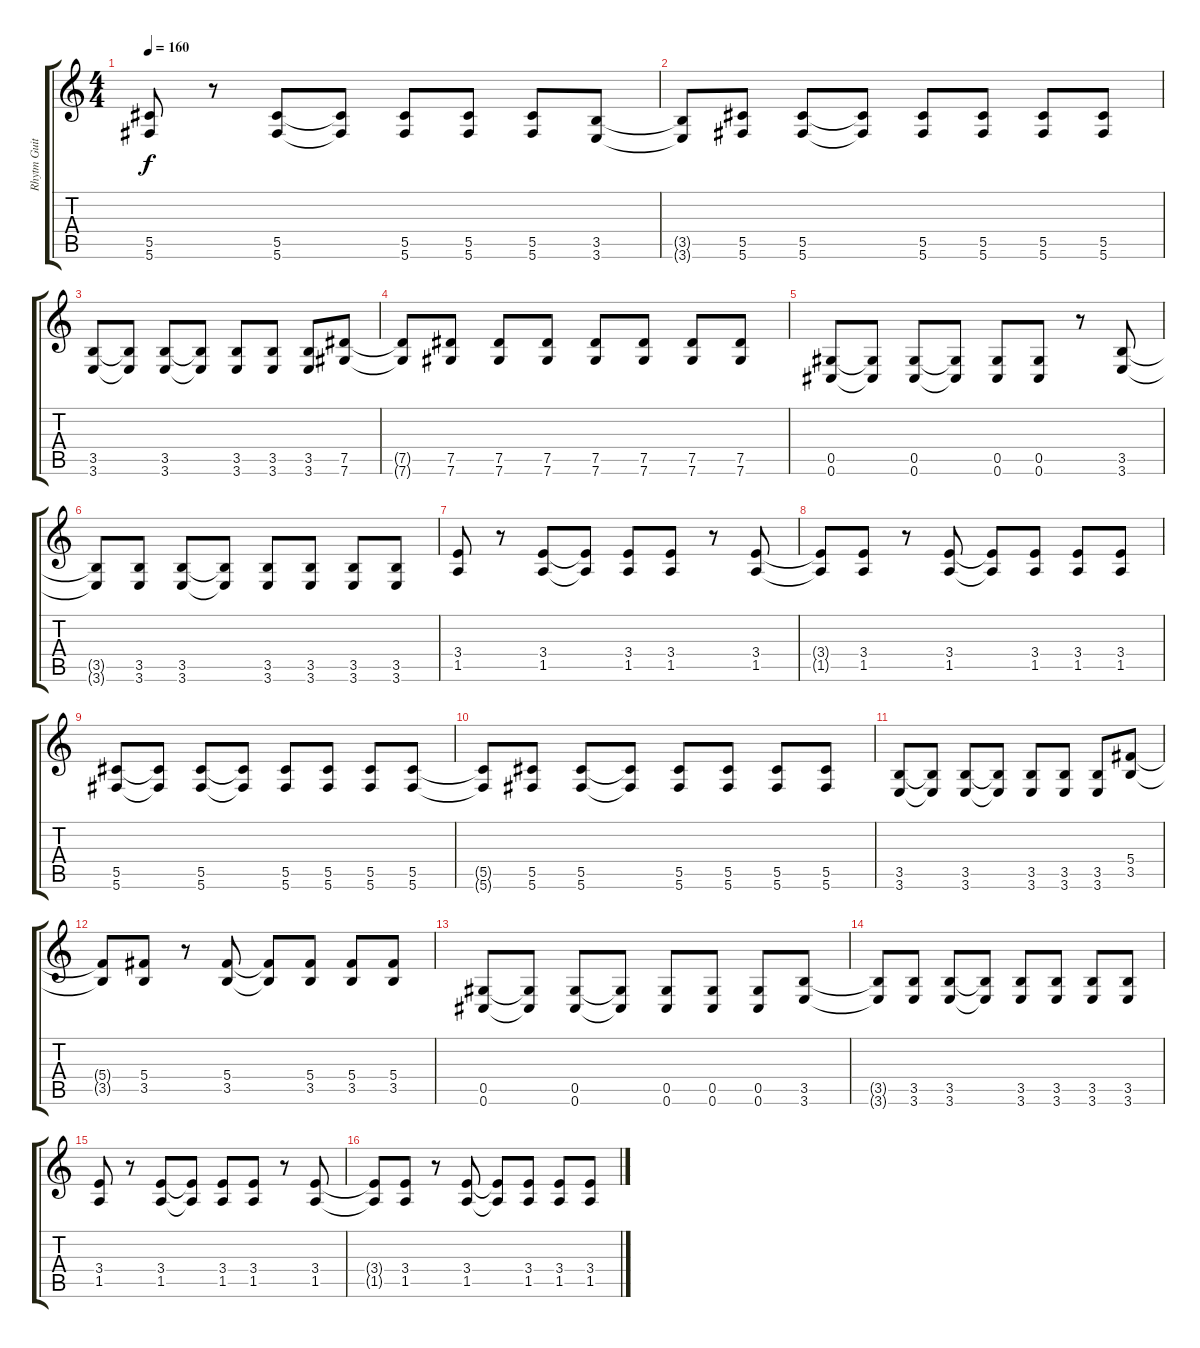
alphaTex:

\track ("Rhytm Guitar [R]" "Rhytm Guit") {instrument distortionguitar}
\staff {score tabs}
\tuning (Eb4 Bb3 Gb3 Db3 Ab2 Db2) {hide}
\ts (4 4)
\tempo 160
\clef g2
\ks c
(5.5 5.6).8{dy f} r.8 (5.5 5.6).8 (5.5{t} 5.6{t}).8 (5.5 5.6).8 (5.5 5.6).8 (5.5 5.6).8 (3.5 3.6).8 |
(3.5{t} 3.6{t}).8 (5.5 5.6).8 (5.5 5.6).8 (5.5{t} 5.6{t}).8 (5.5 5.6).8 (5.5 5.6).8 (5.5 5.6).8 (5.5 5.6).8 |
(3.5 3.6).8 (3.5{t} 3.6{t}).8 (3.5 3.6).8 (3.5{t} 3.6{t}).8 (3.5 3.6).8 (3.5 3.6).8 (3.5 3.6).8 (7.5 7.6).8 |
(7.5{t} 7.6{t}).8 (7.5 7.6).8 (7.5 7.6).8 (7.5 7.6).8 (7.5 7.6).8 (7.5 7.6).8 (7.5 7.6).8 (7.5 7.6).8 |
(0.5 0.6).8 (0.5{t} 0.6{t}).8 (0.5 0.6).8 (0.5{t} 0.6{t}).8 (0.5 0.6).8 (0.5 0.6).8 r.8 (3.5 3.6).8 |
(3.5{t} 3.6{t}).8 (3.5 3.6).8 (3.5 3.6).8 (3.5{t} 3.6{t}).8 (3.5 3.6).8 (3.5 3.6).8 (3.5 3.6).8 (3.5 3.6).8 |
(3.4 1.5).8 r.8 (3.4 1.5).8 (3.4{t} 1.5{t}).8 (3.4 1.5).8 (3.4 1.5).8 r.8 (3.4 1.5).8 |
(3.4{t} 1.5{t}).8 (3.4 1.5).8 r.8 (3.4 1.5).8 (3.4{t} 1.5{t}).8 (3.4 1.5).8 (3.4 1.5).8 (3.4 1.5).8 |
(5.5 5.6).8 (5.5{t} 5.6{t}).8 (5.5 5.6).8 (5.5{t} 5.6{t}).8 (5.5 5.6).8 (5.5 5.6).8 (5.5 5.6).8 (5.5 5.6).8 |
(5.5{t} 5.6{t}).8 (5.5 5.6).8 (5.5 5.6).8 (5.5{t} 5.6{t}).8 (5.5 5.6).8 (5.5 5.6).8 (5.5 5.6).8 (5.5 5.6).8 |
(3.5 3.6).8 (3.5{t} 3.6{t}).8 (3.5 3.6).8 (3.5{t} 3.6{t}).8 (3.5 3.6).8 (3.5 3.6).8 (3.5 3.6).8 (5.4 3.5).8 |
(5.4{t} 3.5{t}).8 (5.4 3.5).8 r.8 (5.4 3.5).8 (5.4{t} 3.5{t}).8 (5.4 3.5).8 (5.4 3.5).8 (5.4 3.5).8 |
(0.5 0.6).8 (0.5{t} 0.6{t}).8 (0.5 0.6).8 (0.5{t} 0.6{t}).8 (0.5 0.6).8 (0.5 0.6).8 (0.5 0.6).8 (3.5 3.6).8 |
(3.5{t} 3.6{t}).8 (3.5 3.6).8 (3.5 3.6).8 (3.5{t} 3.6{t}).8 (3.5 3.6).8 (3.5 3.6).8 (3.5 3.6).8 (3.5 3.6).8 |
(3.4 1.5).8 r.8 (3.4 1.5).8 (3.4{t} 1.5{t}).8 (3.4 1.5).8 (3.4 1.5).8 r.8 (3.4 1.5).8 |
(3.4{t} 1.5{t}).8 (3.4 1.5).8 r.8 (3.4 1.5).8 (3.4{t} 1.5{t}).8 (3.4 1.5).8 (3.4 1.5).8 (3.4 1.5).8
